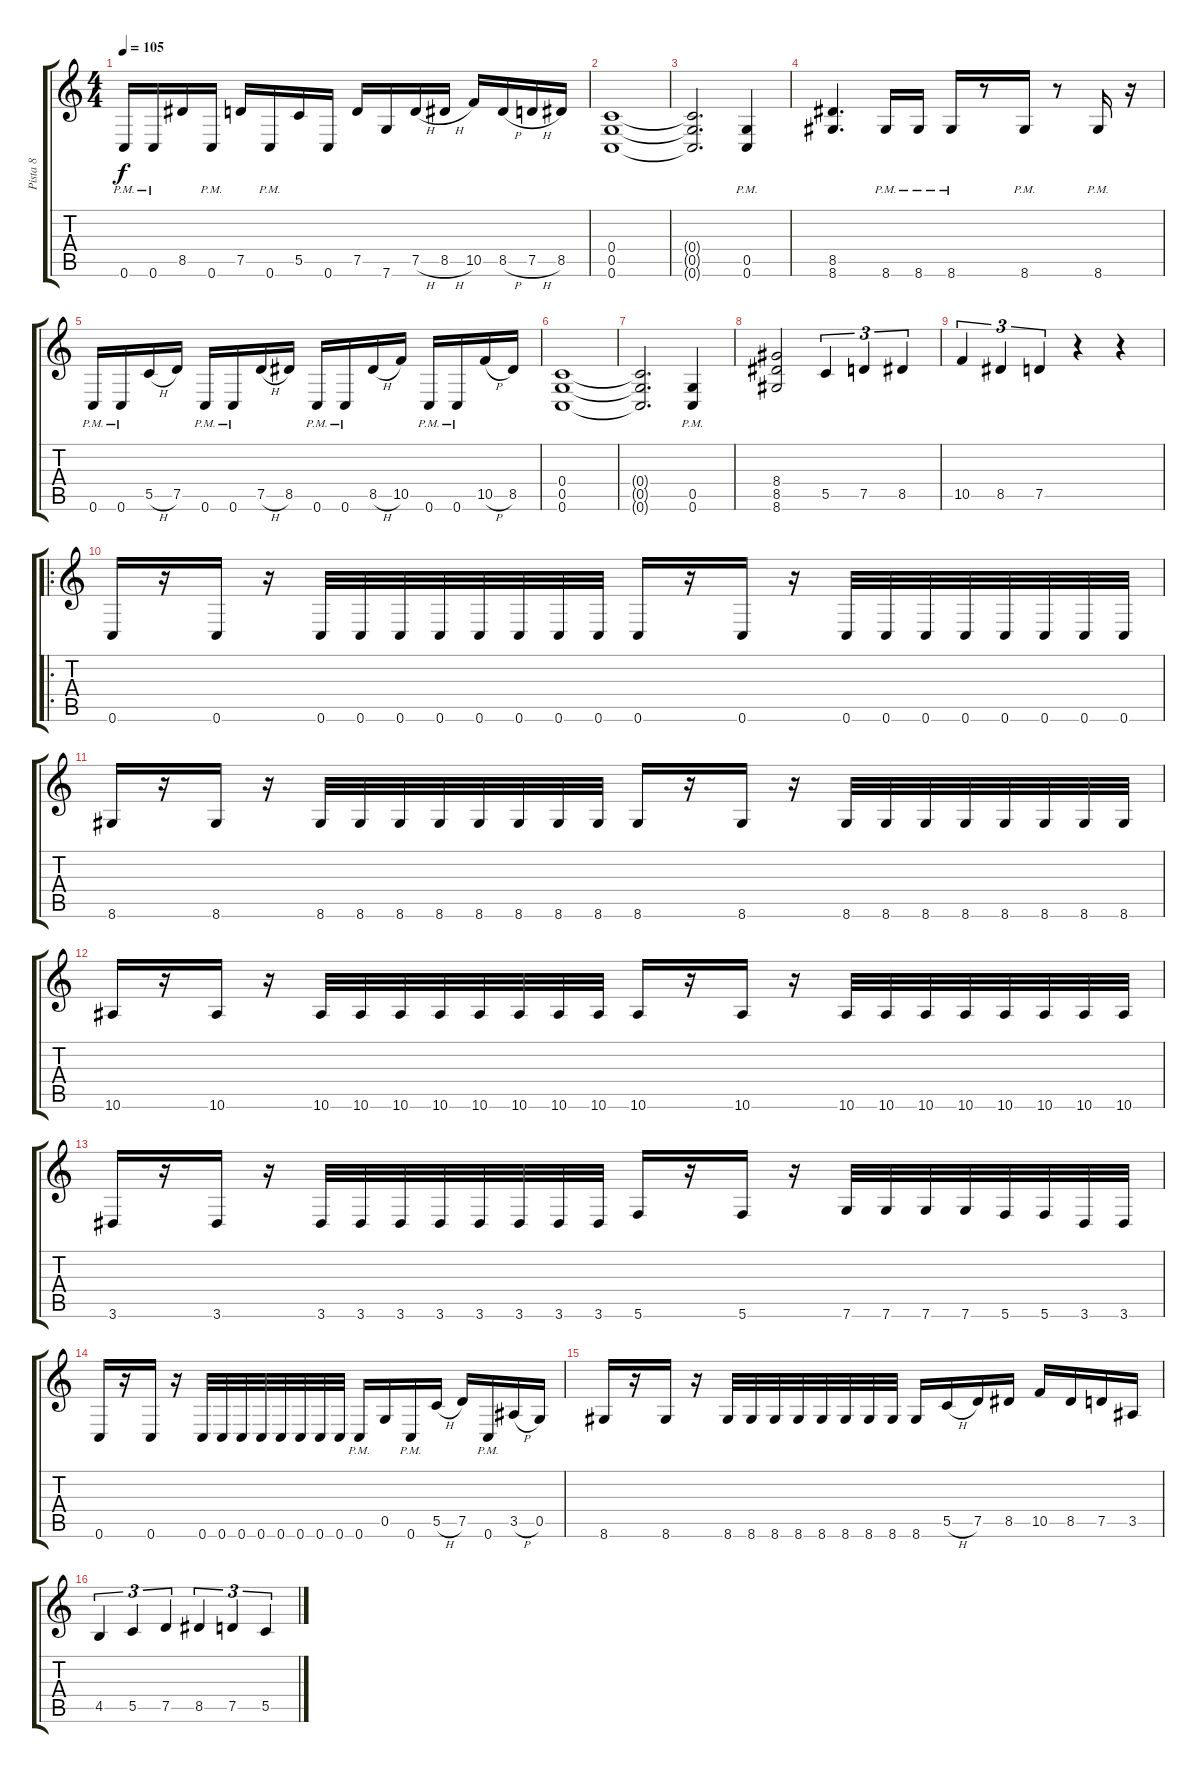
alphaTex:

\track ("Pista 8" "Pista 8") {instrument overdrivenguitar}
\staff {score tabs}
\tuning (D4 A3 F3 C3 G2 C2) {hide}
\ts (4 4)
\tempo 105
\clef g2
\ks c
0.6{pm}.16{dy f} 0.6{pm}.16 8.5.16 0.6{pm}.16 7.5.16 0.6{pm}.16 5.5.16 0.6.16 7.5.16 7.6.16 7.5{h}.16 8.5{h}.16 10.5.16 8.5{h}.16 7.5{h}.16 8.5.16 |
(0.4 0.5 0.6).1 |
(0.4{t} 0.5{t} 0.6{t}).2{d} (0.5 0.6{pm}).4 |
(8.5 8.6).4{d} 8.6{pm}.16 8.6{pm}.16 8.6{pm}.16 r.8 8.6{pm}.16 r.8 8.6{pm}.16 r.16 |
0.6{pm}.16 0.6{pm}.16 5.5{h}.16 7.5.16 0.6{pm}.16 0.6{pm}.16 7.5{h}.16 8.5.16 0.6{pm}.16 0.6{pm}.16 8.5{h}.16 10.5.16 0.6{pm}.16 0.6{pm}.16 10.5{h}.16 8.5.16 |
(0.4 0.5 0.6).1 |
(0.4{t} 0.5{t} 0.6{t}).2{d} (0.5 0.6{pm}).4 |
(8.4 8.5 8.6).2 5.5.4{tu (3 2)} 7.5.4{tu (3 2)} 8.5.4{tu (3 2)} |
10.5.4{tu (3 2)} 8.5.4{tu (3 2)} 7.5.4{tu (3 2)} r.4 r.4 |
\ro
0.6.16 r.16 0.6.16 r.16 0.6.32 0.6.32 0.6.32 0.6.32 0.6.32 0.6.32 0.6.32 0.6.32 0.6.16 r.16 0.6.16 r.16 0.6.32 0.6.32 0.6.32 0.6.32 0.6.32 0.6.32 0.6.32 0.6.32 |
8.6.16 r.16 8.6.16 r.16 8.6.32 8.6.32 8.6.32 8.6.32 8.6.32 8.6.32 8.6.32 8.6.32 8.6.16 r.16 8.6.16 r.16 8.6.32 8.6.32 8.6.32 8.6.32 8.6.32 8.6.32 8.6.32 8.6.32 |
10.6.16 r.16 10.6.16 r.16 10.6.32 10.6.32 10.6.32 10.6.32 10.6.32 10.6.32 10.6.32 10.6.32 10.6.16 r.16 10.6.16 r.16 10.6.32 10.6.32 10.6.32 10.6.32 10.6.32 10.6.32 10.6.32 10.6.32 |
3.6.16 r.16 3.6.16 r.16 3.6.32 3.6.32 3.6.32 3.6.32 3.6.32 3.6.32 3.6.32 3.6.32 5.6.16 r.16 5.6.16 r.16 7.6.32 7.6.32 7.6.32 7.6.32 5.6.32 5.6.32 3.6.32 3.6.32 |
0.6.16 r.16 0.6.16 r.16 0.6.32 0.6.32 0.6.32 0.6.32 0.6.32 0.6.32 0.6.32 0.6.32 0.6{pm}.16 0.5.16 0.6{pm}.16 5.5{h}.16 7.5.16 0.6{pm}.16 3.5{h}.16 0.5.16 |
8.6.16 r.16 8.6.16 r.16 8.6.32 8.6.32 8.6.32 8.6.32 8.6.32 8.6.32 8.6.32 8.6.32 8.6.16 5.5{h}.16 7.5.16 8.5.16 10.5.16 8.5.16 7.5.16 3.5.16 |
4.5.4{tu (3 2)} 5.5.4{tu (3 2)} 7.5.4{tu (3 2)} 8.5.4{tu (3 2)} 7.5.4{tu (3 2)} 5.5.4{tu (3 2)}
